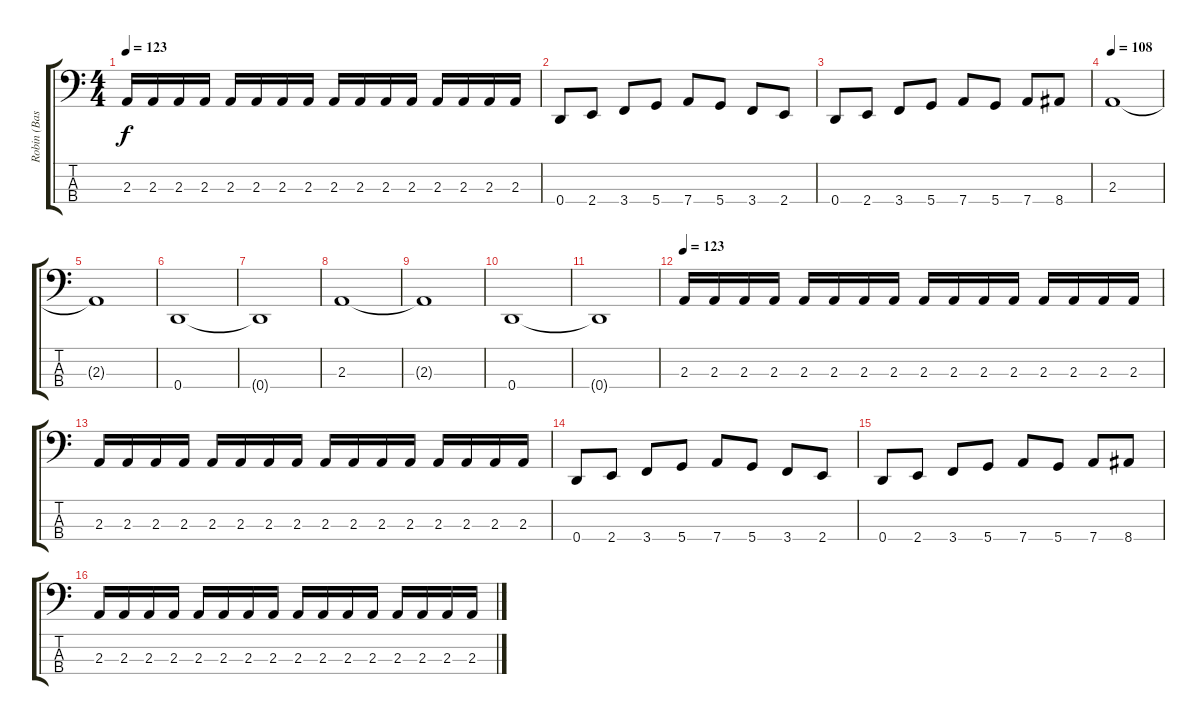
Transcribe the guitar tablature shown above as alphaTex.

\track ("Robin (Bass)" "Robin (Bas") {instrument electricbassfinger}
\staff {score tabs}
\tuning (F2 C2 G1 D1) {hide}
\ts (4 4)
\tempo 123
\clef f4
\ks c
2.3.16{dy f} 2.3.16 2.3.16 2.3.16 2.3.16 2.3.16 2.3.16 2.3.16 2.3.16 2.3.16 2.3.16 2.3.16 2.3.16 2.3.16 2.3.16 2.3.16 |
0.4.8 2.4.8 3.4.8 5.4.8 7.4.8 5.4.8 3.4.8 2.4.8 |
0.4.8 2.4.8 3.4.8 5.4.8 7.4.8 5.4.8 7.4.8 8.4.8 |
\tempo 108
2.3.1 |
2.3{t}.1 |
0.4.1 |
0.4{t}.1 |
2.3.1 |
2.3{t}.1 |
0.4.1 |
0.4{t}.1 |
\tempo 123
2.3.16 2.3.16 2.3.16 2.3.16 2.3.16 2.3.16 2.3.16 2.3.16 2.3.16 2.3.16 2.3.16 2.3.16 2.3.16 2.3.16 2.3.16 2.3.16 |
2.3.16 2.3.16 2.3.16 2.3.16 2.3.16 2.3.16 2.3.16 2.3.16 2.3.16 2.3.16 2.3.16 2.3.16 2.3.16 2.3.16 2.3.16 2.3.16 |
0.4.8 2.4.8 3.4.8 5.4.8 7.4.8 5.4.8 3.4.8 2.4.8 |
0.4.8 2.4.8 3.4.8 5.4.8 7.4.8 5.4.8 7.4.8 8.4.8 |
2.3.16 2.3.16 2.3.16 2.3.16 2.3.16 2.3.16 2.3.16 2.3.16 2.3.16 2.3.16 2.3.16 2.3.16 2.3.16 2.3.16 2.3.16 2.3.16
